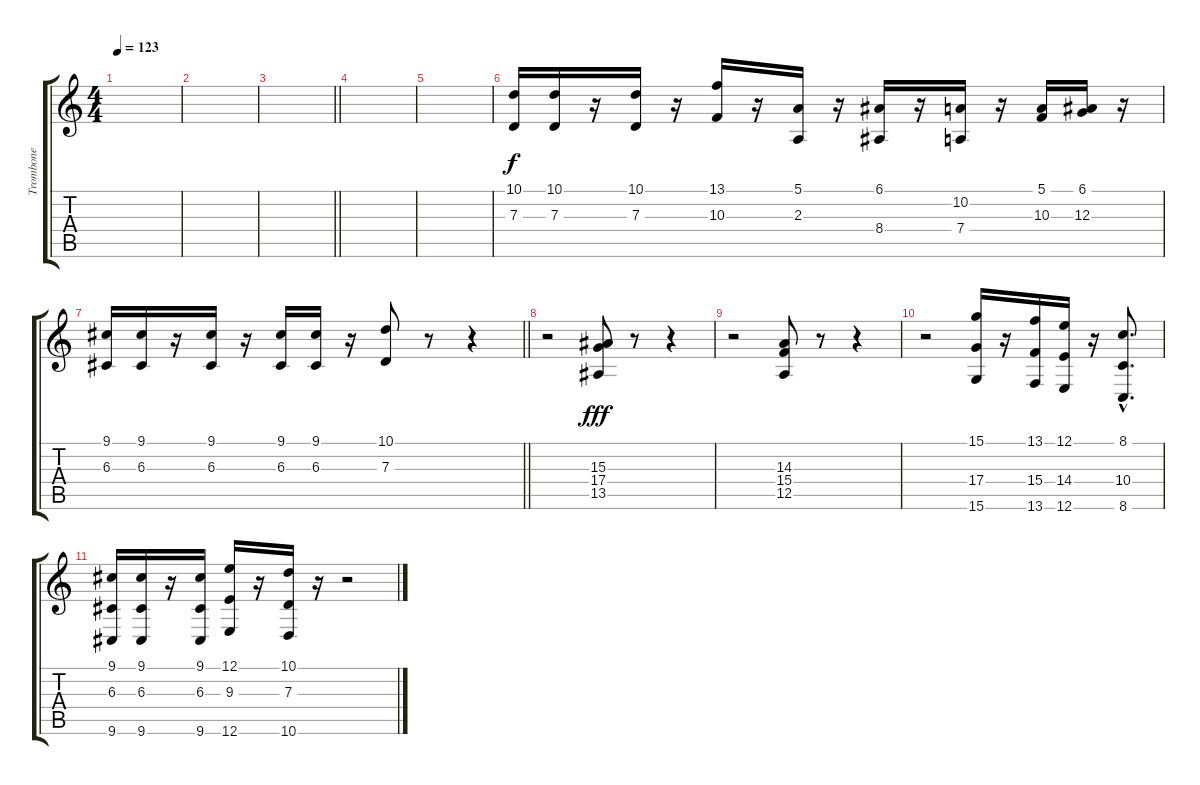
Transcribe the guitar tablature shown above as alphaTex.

\track ("Trombone" "Trombone") {instrument trombone}
\staff {score tabs}
\tuning (E4 B3 G3 D3 A2 E2) {hide}
\ts (4 4)
\tempo 123
\clef g2
\ks c
|
|
\barLineRight lightlight
|
|
|
(10.1 7.3).16 (10.1 7.3).16 r.16 (10.1 7.3).16 r.16 (13.1 10.3).16 r.16 (5.1 2.3).16 r.16 (6.1 8.4).16 r.16 (10.2 7.4).16 r.16 (5.1 10.3).16 (6.1 12.3).16 r.16 |
\barLineRight lightlight
(9.1 6.3).16 (9.1 6.3).16 r.16 (9.1 6.3).16 r.16 (9.1 6.3).16 (9.1 6.3).16 r.16 (10.1 7.3).8 r.8 r.4 |
r.2 (15.3 17.4 13.5).8{dy fff} r.8 r.4 |
r.2 (14.3 15.4 12.5).8 r.8 r.4 |
r.2 (15.1 17.4 15.6).16 r.16 (13.1 15.4 13.6).16 (12.1 14.4 12.6).16 r.16 (8.1{hac} 10.4{hac} 8.6{hac}).8{d} |
(9.1 6.3 9.6).16 (9.1 6.3 9.6).16 r.16 (9.1 6.3 9.6).16 (12.1 9.3 12.6).16 r.16 (10.1 7.3 10.6).16 r.16 r.2
